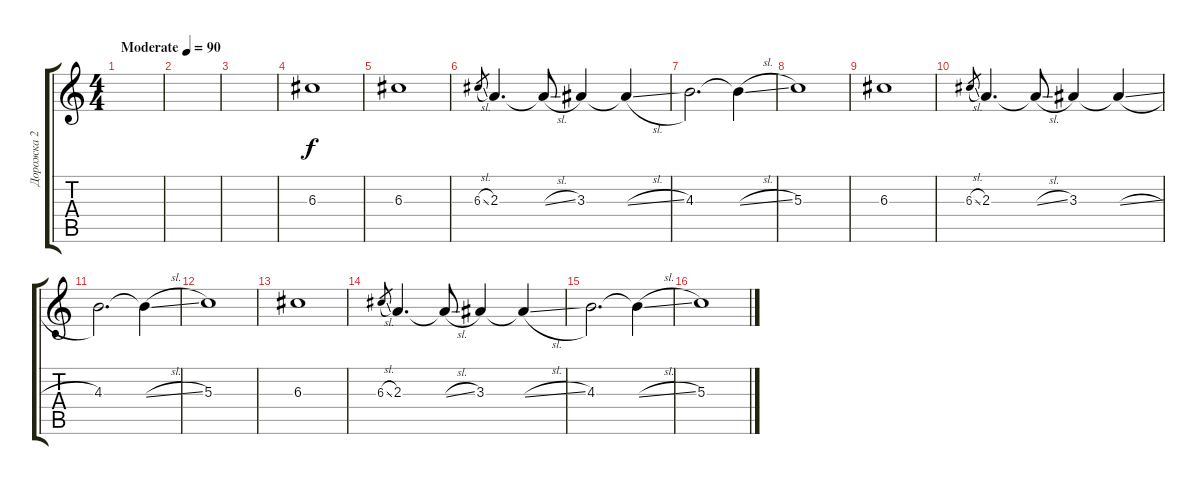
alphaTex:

\track ("Дорожка 2" "Дорожка 2") {instrument overdrivenguitar}
\staff {score tabs}
\tuning (E4 B3 G3 D3 A2 E2) {hide}
\ts (4 4)
\tempo (90 "Moderate")
\clef g2
\ks c
|
|
|
6.3.1{volume 6} |
6.3.1 |
6.3{sl}.8{gr} 2.3.4{d} 2.3{sl t}.8 3.3.4 3.3{sl t}.4 |
4.3.2{d} 4.3{sl t}.4 |
5.3.1 |
6.3.1 |
6.3{sl}.8{gr} 2.3.4{d} 2.3{sl t}.8 3.3.4 3.3{sl t}.4 |
4.3.2{d} 4.3{sl t}.4 |
5.3.1 |
6.3.1 |
6.3{sl}.8{gr} 2.3.4{d} 2.3{sl t}.8 3.3.4 3.3{sl t}.4 |
4.3.2{d} 4.3{sl t}.4 |
5.3.1
